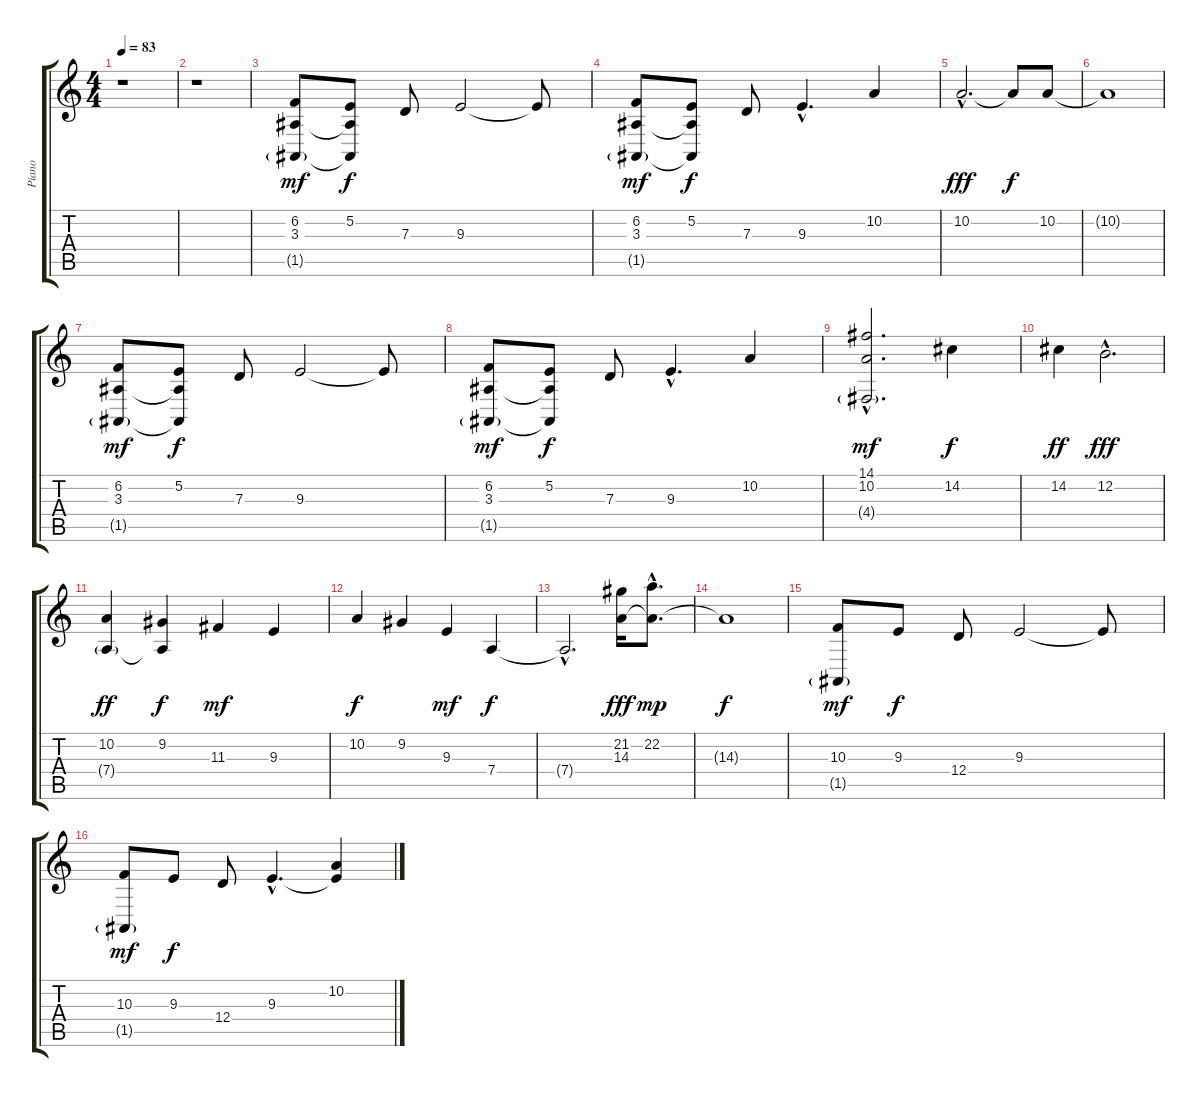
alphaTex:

\track ("Piano " "Piano ") {instrument electricgrandpiano}
\staff {score tabs}
\tuning (E4 B3 G3 D3 A2 E2) {hide}
\ts (4 4)
\tempo 83
\clef g2
\ks c
r.1{dy mf instrument electricgrandpiano} |
r.1 |
(6.2 3.3 1.5{g}).8 (5.2 3.3{t} 1.5{t}).8{dy f} 7.3.8 9.3.2 9.3{t}.8 |
(6.2 3.3 1.5{g}).8{dy mf} (5.2 3.3{t} 1.5{t}).8{dy f} 7.3.8 9.3{hac}.4{d} 10.2.4 |
10.2{hac}.2{d dy fff} 10.2{t}.8{dy f} 10.2.8 |
10.2{t}.1 |
(6.2 3.3 1.5{g}).8{dy mf} (5.2 3.3{t} 1.5{t}).8{dy f} 7.3.8 9.3.2 9.3{t}.8 |
(6.2 3.3 1.5{g}).8{dy mf} (5.2 3.3{t} 1.5{t}).8{dy f} 7.3.8 9.3{hac}.4{d} 10.2.4 |
(14.1{hac} 10.2{hac} 4.4{g hac}).2{d dy mf} 14.2.4{dy f} |
14.2.4{dy ff} 12.2{hac}.2{d dy fff} |
(10.2 7.4{g}).4{dy ff} (9.2 7.4{t}).4{dy f} 11.3.4{dy mf} 9.3.4 |
10.2.4{dy f} 9.2.4 9.3.4{dy mf} 7.4.4{dy f} |
7.4{hac t}.2{d} (21.2 14.3).16{dy fff} (22.2{hac} 14.3{hac t}).8{d dy mp} |
14.3{t}.1{dy f} |
(10.3 1.5{g}).8{dy mf} 9.3.8{dy f} 12.4.8 9.3.2 9.3{t}.8 |
(10.3 1.5{g}).8{dy mf} 9.3.8{dy f} 12.4.8 9.3{hac}.4{d} (10.2 9.3{t}).4
